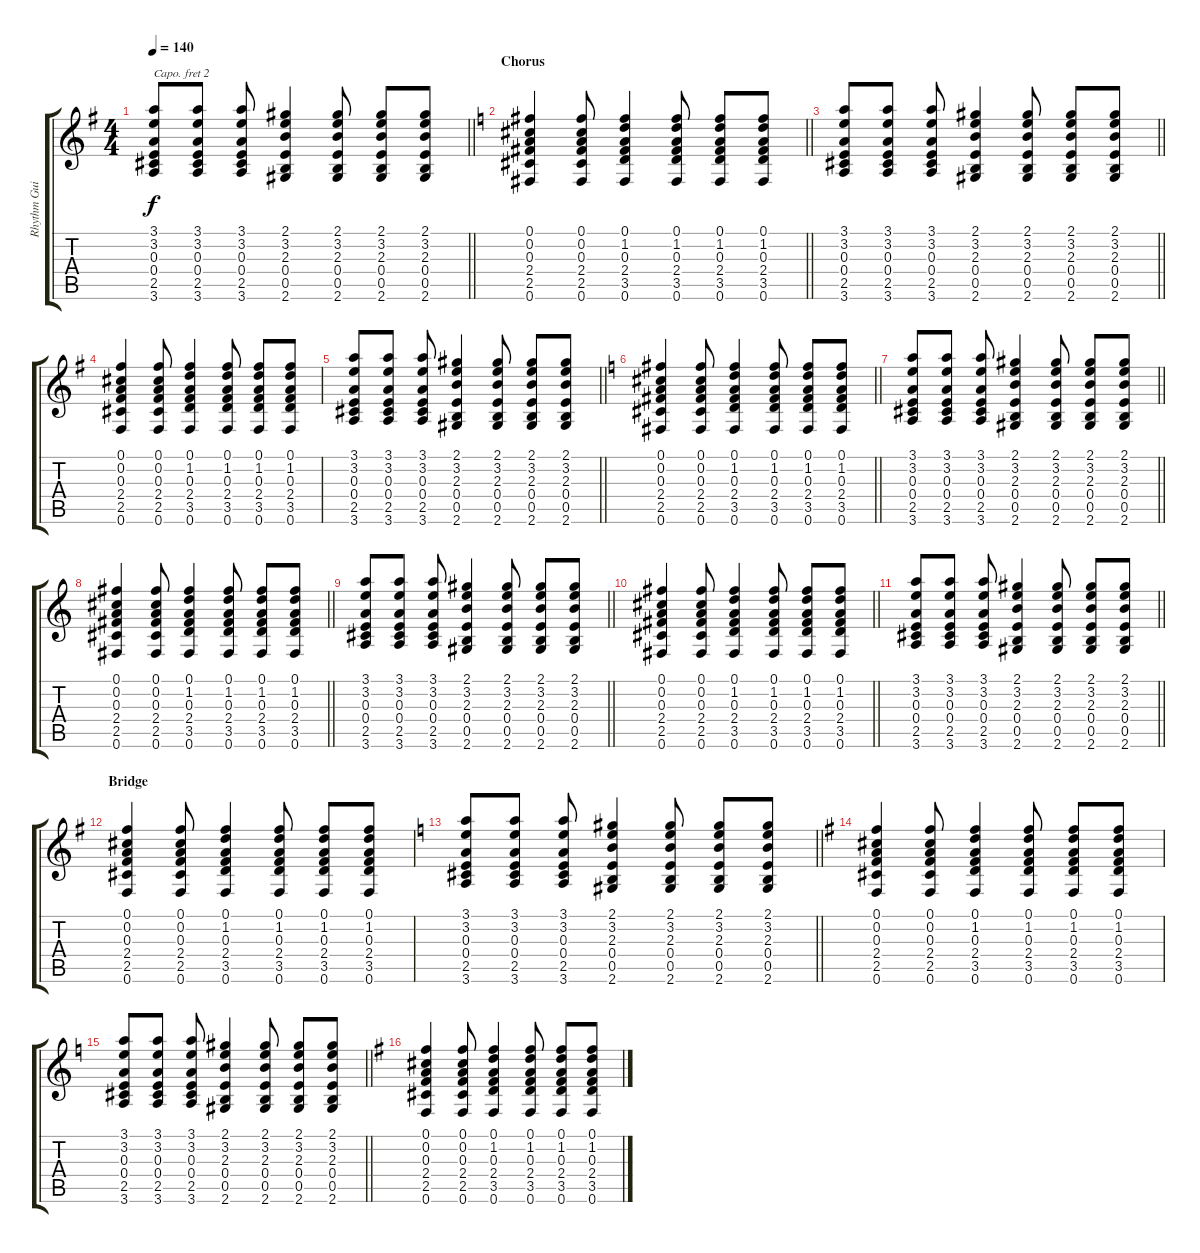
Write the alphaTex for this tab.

\track ("Rhythm Guitar" "Rhythm Gui") {instrument acousticguitarsteel}
\staff {score tabs}
\capo 2
\tuning (E4 B3 G3 D3 A2 E2) {hide}
\ts (4 4)
\tempo 140
\clef g2
\barLineRight lightlight
\ks g
(3.1 3.2 0.3 0.4 2.5 3.6).8{dy f} (3.1 3.2 0.3 0.4 2.5 3.6).8 (3.1 3.2 0.3 0.4 2.5 3.6).8 (2.1 3.2 2.3 0.4 0.5 2.6).4 (2.1 3.2 2.3 0.4 0.5 2.6).8 (2.1 3.2 2.3 0.4 0.5 2.6).8 (2.1 3.2 2.3 0.4 0.5 2.6).8 |
\section ("" "Chorus")
\barLineRight lightlight
\ks c
(0.1 0.2 0.3 2.4 2.5 0.6).4 (0.1 0.2 0.3 2.4 2.5 0.6).8 (0.1 1.2 0.3 2.4 3.5 0.6).4 (0.1 1.2 0.3 2.4 3.5 0.6).8 (0.1 1.2 0.3 2.4 3.5 0.6).8 (0.1 1.2 0.3 2.4 3.5 0.6).8 |
\barLineRight lightlight
(3.1 3.2 0.3 0.4 2.5 3.6).8 (3.1 3.2 0.3 0.4 2.5 3.6).8 (3.1 3.2 0.3 0.4 2.5 3.6).8 (2.1 3.2 2.3 0.4 0.5 2.6).4 (2.1 3.2 2.3 0.4 0.5 2.6).8 (2.1 3.2 2.3 0.4 0.5 2.6).8 (2.1 3.2 2.3 0.4 0.5 2.6).8 |
\ks g
(0.1 0.2 0.3 2.4 2.5 0.6).4 (0.1 0.2 0.3 2.4 2.5 0.6).8 (0.1 1.2 0.3 2.4 3.5 0.6).4 (0.1 1.2 0.3 2.4 3.5 0.6).8 (0.1 1.2 0.3 2.4 3.5 0.6).8 (0.1 1.2 0.3 2.4 3.5 0.6).8 |
\barLineRight lightlight
(3.1 3.2 0.3 0.4 2.5 3.6).8 (3.1 3.2 0.3 0.4 2.5 3.6).8 (3.1 3.2 0.3 0.4 2.5 3.6).8 (2.1 3.2 2.3 0.4 0.5 2.6).4 (2.1 3.2 2.3 0.4 0.5 2.6).8 (2.1 3.2 2.3 0.4 0.5 2.6).8 (2.1 3.2 2.3 0.4 0.5 2.6).8 |
\barLineRight lightlight
\ks c
(0.1 0.2 0.3 2.4 2.5 0.6).4 (0.1 0.2 0.3 2.4 2.5 0.6).8 (0.1 1.2 0.3 2.4 3.5 0.6).4 (0.1 1.2 0.3 2.4 3.5 0.6).8 (0.1 1.2 0.3 2.4 3.5 0.6).8 (0.1 1.2 0.3 2.4 3.5 0.6).8 |
\barLineRight lightlight
(3.1 3.2 0.3 0.4 2.5 3.6).8 (3.1 3.2 0.3 0.4 2.5 3.6).8 (3.1 3.2 0.3 0.4 2.5 3.6).8 (2.1 3.2 2.3 0.4 0.5 2.6).4 (2.1 3.2 2.3 0.4 0.5 2.6).8 (2.1 3.2 2.3 0.4 0.5 2.6).8 (2.1 3.2 2.3 0.4 0.5 2.6).8 |
\barLineRight lightlight
(0.1 0.2 0.3 2.4 2.5 0.6).4 (0.1 0.2 0.3 2.4 2.5 0.6).8 (0.1 1.2 0.3 2.4 3.5 0.6).4 (0.1 1.2 0.3 2.4 3.5 0.6).8 (0.1 1.2 0.3 2.4 3.5 0.6).8 (0.1 1.2 0.3 2.4 3.5 0.6).8 |
\barLineRight lightlight
(3.1 3.2 0.3 0.4 2.5 3.6).8 (3.1 3.2 0.3 0.4 2.5 3.6).8 (3.1 3.2 0.3 0.4 2.5 3.6).8 (2.1 3.2 2.3 0.4 0.5 2.6).4 (2.1 3.2 2.3 0.4 0.5 2.6).8 (2.1 3.2 2.3 0.4 0.5 2.6).8 (2.1 3.2 2.3 0.4 0.5 2.6).8 |
\barLineRight lightlight
(0.1 0.2 0.3 2.4 2.5 0.6).4 (0.1 0.2 0.3 2.4 2.5 0.6).8 (0.1 1.2 0.3 2.4 3.5 0.6).4 (0.1 1.2 0.3 2.4 3.5 0.6).8 (0.1 1.2 0.3 2.4 3.5 0.6).8 (0.1 1.2 0.3 2.4 3.5 0.6).8 |
\barLineRight lightlight
(3.1 3.2 0.3 0.4 2.5 3.6).8 (3.1 3.2 0.3 0.4 2.5 3.6).8 (3.1 3.2 0.3 0.4 2.5 3.6).8 (2.1 3.2 2.3 0.4 0.5 2.6).4 (2.1 3.2 2.3 0.4 0.5 2.6).8 (2.1 3.2 2.3 0.4 0.5 2.6).8 (2.1 3.2 2.3 0.4 0.5 2.6).8 |
\section ("" "Bridge")
\ks g
(0.1 0.2 0.3 2.4 2.5 0.6).4 (0.1 0.2 0.3 2.4 2.5 0.6).8 (0.1 1.2 0.3 2.4 3.5 0.6).4 (0.1 1.2 0.3 2.4 3.5 0.6).8 (0.1 1.2 0.3 2.4 3.5 0.6).8 (0.1 1.2 0.3 2.4 3.5 0.6).8 |
\barLineRight lightlight
\ks c
(3.1 3.2 0.3 0.4 2.5 3.6).8 (3.1 3.2 0.3 0.4 2.5 3.6).8 (3.1 3.2 0.3 0.4 2.5 3.6).8 (2.1 3.2 2.3 0.4 0.5 2.6).4 (2.1 3.2 2.3 0.4 0.5 2.6).8 (2.1 3.2 2.3 0.4 0.5 2.6).8 (2.1 3.2 2.3 0.4 0.5 2.6).8 |
\ks g
(0.1 0.2 0.3 2.4 2.5 0.6).4 (0.1 0.2 0.3 2.4 2.5 0.6).8 (0.1 1.2 0.3 2.4 3.5 0.6).4 (0.1 1.2 0.3 2.4 3.5 0.6).8 (0.1 1.2 0.3 2.4 3.5 0.6).8 (0.1 1.2 0.3 2.4 3.5 0.6).8 |
\barLineRight lightlight
\ks c
(3.1 3.2 0.3 0.4 2.5 3.6).8 (3.1 3.2 0.3 0.4 2.5 3.6).8 (3.1 3.2 0.3 0.4 2.5 3.6).8 (2.1 3.2 2.3 0.4 0.5 2.6).4 (2.1 3.2 2.3 0.4 0.5 2.6).8 (2.1 3.2 2.3 0.4 0.5 2.6).8 (2.1 3.2 2.3 0.4 0.5 2.6).8 |
\ks g
(0.1 0.2 0.3 2.4 2.5 0.6).4 (0.1 0.2 0.3 2.4 2.5 0.6).8 (0.1 1.2 0.3 2.4 3.5 0.6).4 (0.1 1.2 0.3 2.4 3.5 0.6).8 (0.1 1.2 0.3 2.4 3.5 0.6).8 (0.1 1.2 0.3 2.4 3.5 0.6).8
